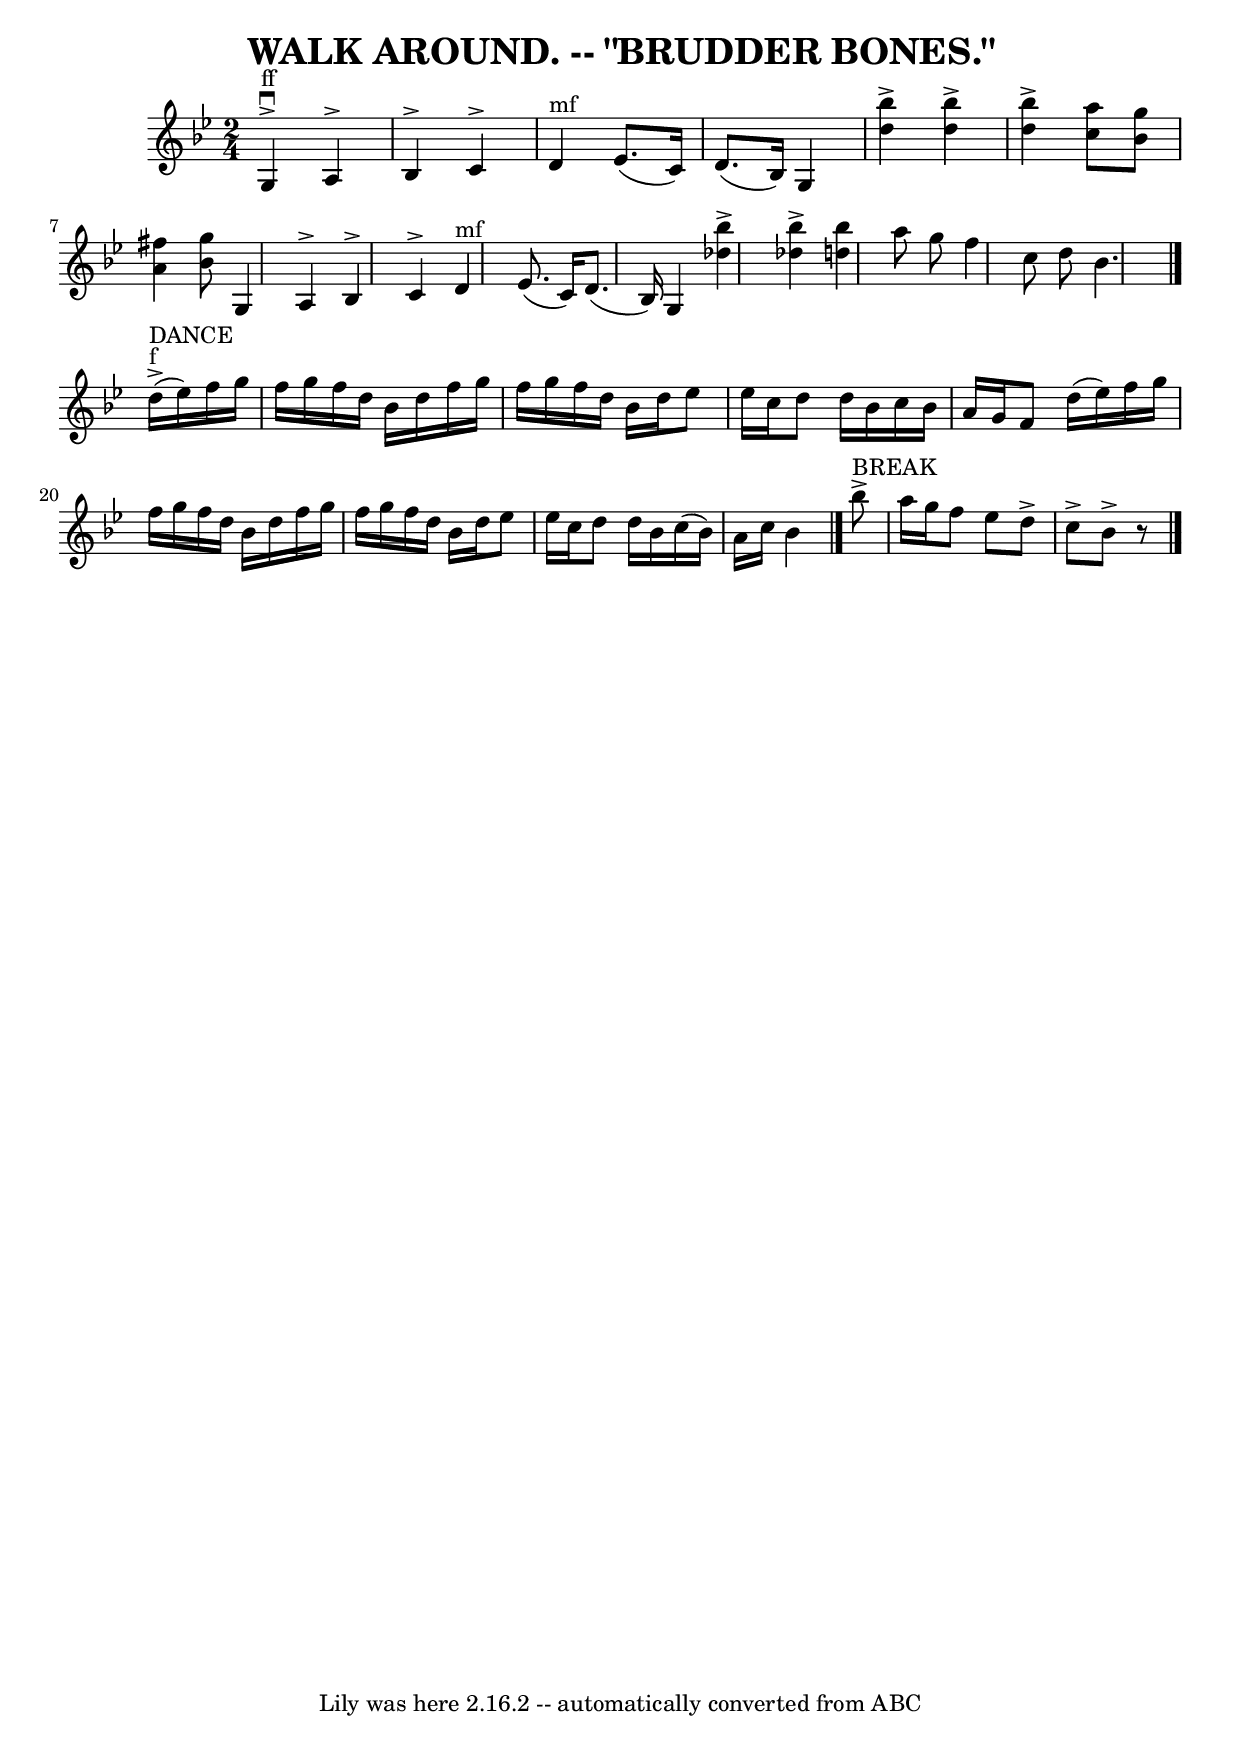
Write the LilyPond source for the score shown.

\version "2.16.2"
\include "Mammoth.ily"
\header {
  %% book = "Coles pg 26.4"
  crossRefNumber = "4"
  footnotes = ""
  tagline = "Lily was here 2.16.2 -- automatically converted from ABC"
  title = "WALK AROUND. -- \"BRUDDER BONES.\""

}
voicedefault =  {


  \time 2/4 
  \key bes \major g4^"ff"^\accent^\downbow a4^\accent   
  |
  bes4^\accent c'4^\accent   |
  d'4^"mf" ees'8. (
  c'16)   |
  d'8. (bes16) g4    |
  << bes''4^\accent d''4   >>   << bes''4^\accent d''4   >>   |
  <<   
    bes''4^\accent d''4   >> << a''8 c''8   >> << bes'8 g''8   >>   
  |
  << a'4 fis''4   >> << bes'8 g''8   >> g4 a4^\accent 
  |
  bes4^\accent c'4^\accent   |
  d'4^"mf" ees'8. (
  c'16)   |
  d'8. (bes16) g4    |
  << bes''4^\accent des''4   >>   << bes''4^\accent des''4   >>   |
  <<   
    bes''4 d''!4   >> a''8 g''8    |
  f''4 c''8 d''8    
  |
  bes'4.    \bar "|." d''16^"f"^"DANCE"(^\accent ees''16  
  -) |
  f''16 g''16 f''16 g''16 f''16 d''16 bes'16    
  d''16    |
  f''16 g''16 f''16 g''16 f''16 d''16    
  bes'16 d''16    |
  ees''8 ees''16 c''16 d''8 d''16    
  bes'16    |
  c''16 bes'16 a'16 g'16 f'8 d''16 (
  ees''16) |
  f''16 g''16 f''16 g''16 f''16 d''16    
  bes'16 d''16    |
  f''16 g''16 f''16 g''16 f''16    
  d''16 bes'16 d''16    |
  ees''8 ees''16 c''16 d''8    
  d''16 bes'16    |
  c''16 (bes'16) a'16 c''16 bes'4    
  \bar "|." bes''8^"BREAK"^\accent a''16 g''16 f''8 ees''8    
  |
  d''8^\accent c''8^\accent bes'8^\accent   r8 \bar "|."   

}

\score{
  <<

    \context Staff="default"
    {
      \voicedefault 
      
    }

  >>
  \layout {
    
  }
  \midi {
  }

}
